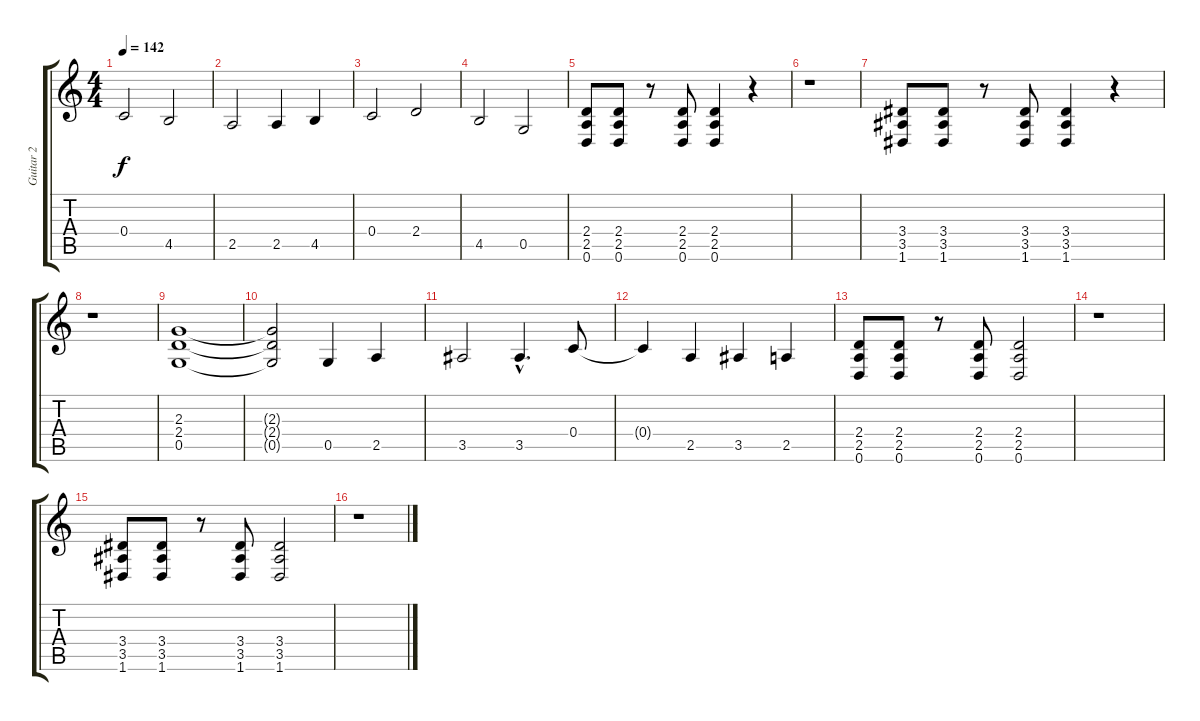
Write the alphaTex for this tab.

\track ("Guitar 2" "Guitar 2") {instrument distortionguitar}
\staff {score tabs}
\tuning (D4 A3 F3 C3 G2 D2) {hide}
\ts (4 4)
\tempo 142
\clef g2
\ks c
0.4.2{dy f} 4.5.2 |
2.5.2 2.5.4 4.5.4 |
0.4.2 2.4.2 |
4.5.2 0.5.2 |
(2.4 2.5 0.6).8 (2.4 2.5 0.6).8 r.8 (2.4 2.5 0.6).8 (2.4 2.5 0.6).4 r.4 |
r.1 |
(3.4 3.5 1.6).8 (3.4 3.5 1.6).8 r.8 (3.4 3.5 1.6).8 (3.4 3.5 1.6).4 r.4 |
r.1 |
(2.3 2.4 0.5).1 |
(2.3{t} 2.4{t} 0.5{t}).2 0.5.4 2.5.4 |
3.5.2 3.5{hac}.4{d} 0.4.8 |
0.4{t}.4 2.5.4 3.5.4 2.5.4 |
(2.4 2.5 0.6).8 (2.4 2.5 0.6).8 r.8 (2.4 2.5 0.6).8 (2.4 2.5 0.6).2 |
r.1 |
(3.4 3.5 1.6).8 (3.4 3.5 1.6).8 r.8 (3.4 3.5 1.6).8 (3.4 3.5 1.6).2 |
r.1
